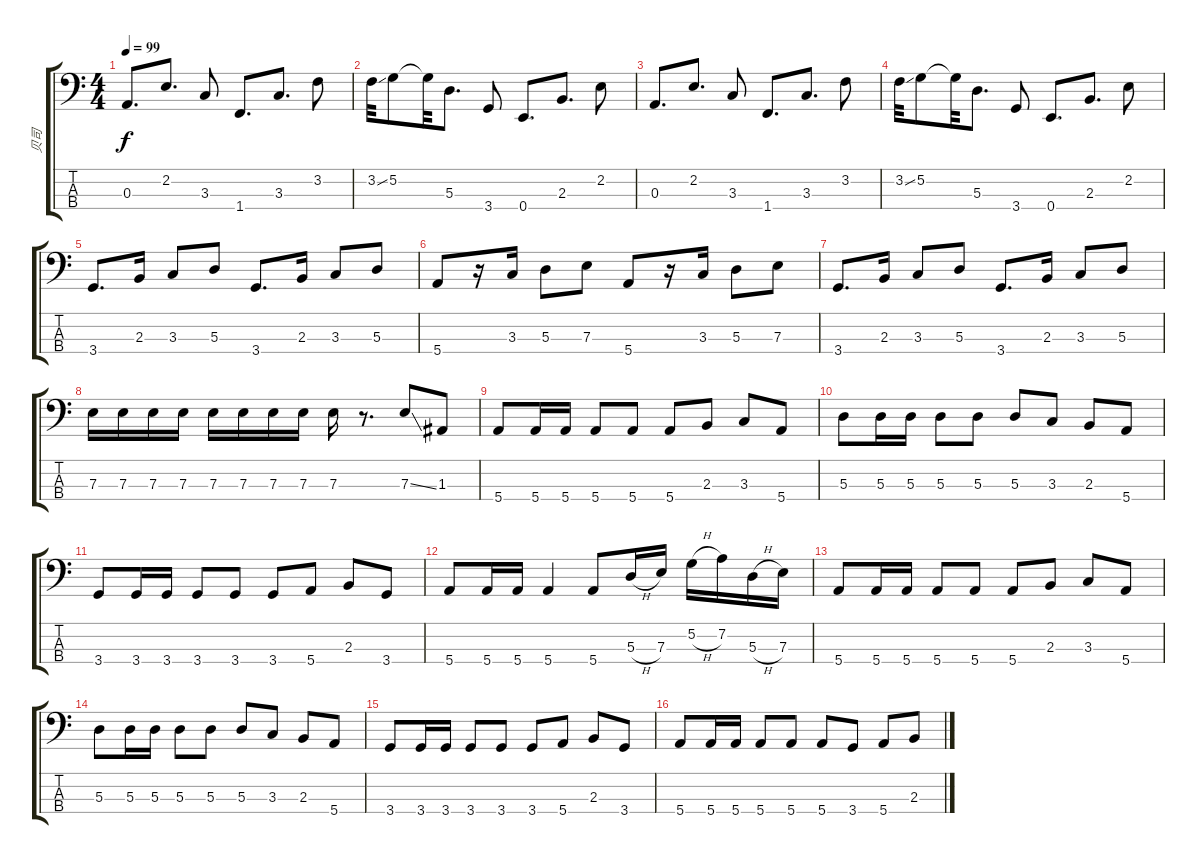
\track ("贝司" "贝司") {instrument electricbassfinger}
\staff {score tabs}
\tuning (G2 D2 A1 E1) {hide}
\ts (4 4)
\tempo 99
\clef f4
\ks c
0.3.8{d dy f} 2.2.8{d} 3.3.8 1.4.8{d} 3.3.8{d} 3.2.8 |
3.2{ss}.32 5.2.8 5.2{t}.32 5.3.8{d} 3.4.8 0.4.8{d} 2.3.8{d} 2.2.8 |
0.3.8{d} 2.2.8{d} 3.3.8 1.4.8{d} 3.3.8{d} 3.2.8 |
3.2{ss}.32 5.2.8 5.2{t}.32 5.3.8{d} 3.4.8 0.4.8{d} 2.3.8{d} 2.2.8 |
3.4.8{d} 2.3.16 3.3.8 5.3.8 3.4.8{d} 2.3.16 3.3.8 5.3.8 |
5.4.8 r.16 3.3.16 5.3.8 7.3.8 5.4.8 r.16 3.3.16 5.3.8 7.3.8 |
3.4.8{d} 2.3.16 3.3.8 5.3.8 3.4.8{d} 2.3.16 3.3.8 5.3.8 |
7.3.16 7.3.16 7.3.16 7.3.16 7.3.16 7.3.16 7.3.16 7.3.16 7.3.16 r.8{d} 7.3{ss}.8 1.3.8 |
5.4.8 5.4.16 5.4.16 5.4.8 5.4.8 5.4.8 2.3.8 3.3.8 5.4.8 |
5.3.8 5.3.16 5.3.16 5.3.8 5.3.8 5.3.8 3.3.8 2.3.8 5.4.8 |
3.4.8 3.4.16 3.4.16 3.4.8 3.4.8 3.4.8 5.4.8 2.3.8 3.4.8 |
5.4.8 5.4.16 5.4.16 5.4.4 5.4.8 5.3{h}.16 7.3.16 5.2{h}.16 7.2.16 5.3{h}.16 7.3.16 |
5.4.8 5.4.16 5.4.16 5.4.8 5.4.8 5.4.8 2.3.8 3.3.8 5.4.8 |
5.3.8 5.3.16 5.3.16 5.3.8 5.3.8 5.3.8 3.3.8 2.3.8 5.4.8 |
3.4.8 3.4.16 3.4.16 3.4.8 3.4.8 3.4.8 5.4.8 2.3.8 3.4.8 |
5.4.8 5.4.16 5.4.16 5.4.8 5.4.8 5.4.8 3.4.8 5.4.8 2.3.8
